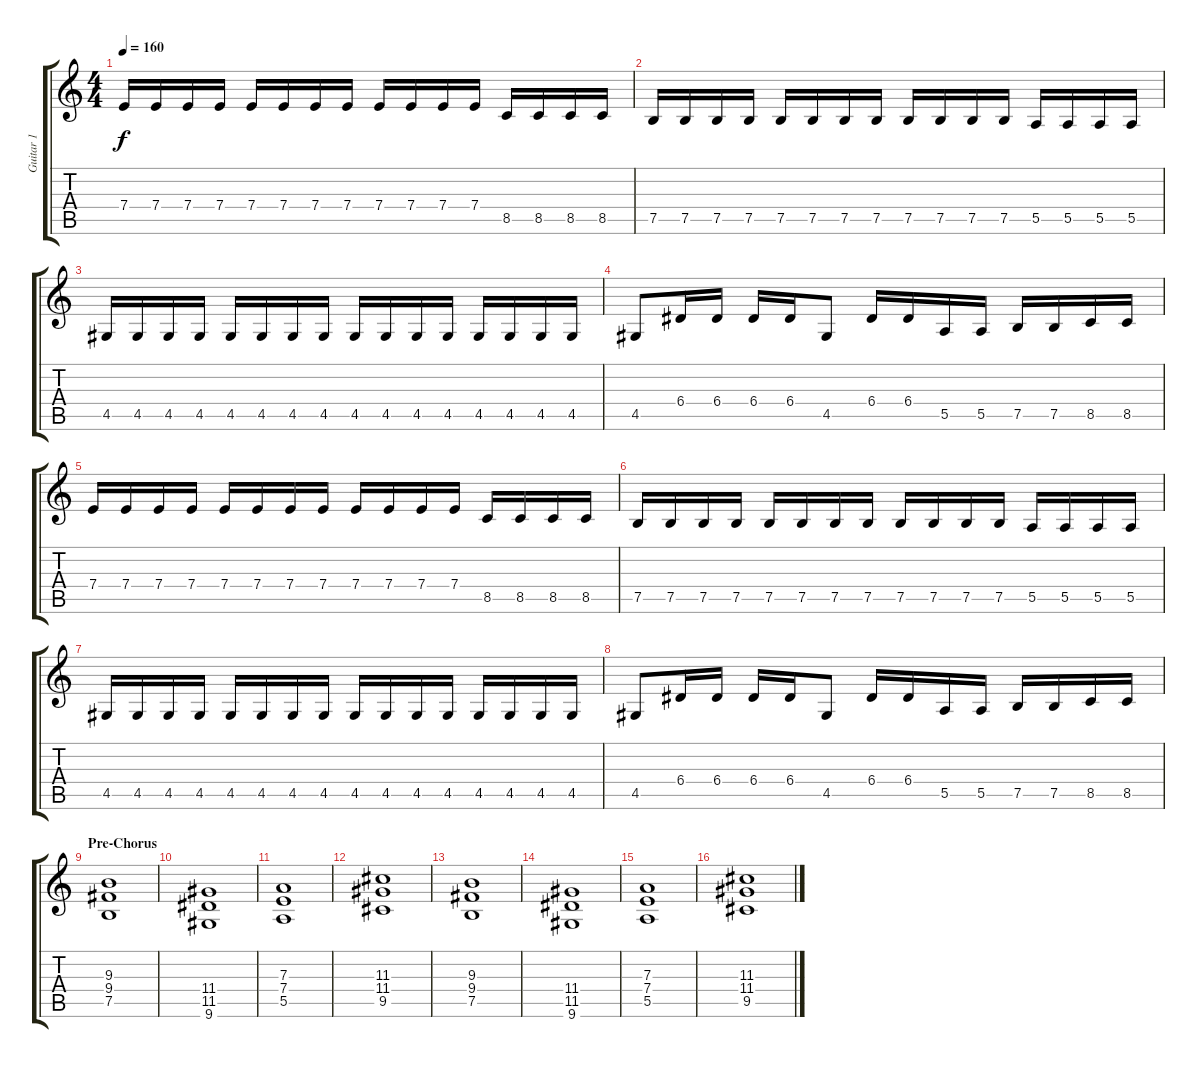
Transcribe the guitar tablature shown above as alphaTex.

\track ("Guitar 1" "Guitar 1") {instrument distortionguitar}
\staff {score tabs}
\tuning (B3 Gb3 D3 A2 E2 B1) {hide}
\ts (4 4)
\tempo 160
\clef g2
\ks c
7.4.16{dy f} 7.4.16 7.4.16 7.4.16 7.4.16 7.4.16 7.4.16 7.4.16 7.4.16 7.4.16 7.4.16 7.4.16 8.5.16 8.5.16 8.5.16 8.5.16 |
7.5.16 7.5.16 7.5.16 7.5.16 7.5.16 7.5.16 7.5.16 7.5.16 7.5.16 7.5.16 7.5.16 7.5.16 5.5.16 5.5.16 5.5.16 5.5.16 |
4.5.16 4.5.16 4.5.16 4.5.16 4.5.16 4.5.16 4.5.16 4.5.16 4.5.16 4.5.16 4.5.16 4.5.16 4.5.16 4.5.16 4.5.16 4.5.16 |
4.5.8 6.4.16 6.4.16 6.4.16 6.4.16 4.5.8 6.4.16 6.4.16 5.5.16 5.5.16 7.5.16 7.5.16 8.5.16 8.5.16 |
7.4.16 7.4.16 7.4.16 7.4.16 7.4.16 7.4.16 7.4.16 7.4.16 7.4.16 7.4.16 7.4.16 7.4.16 8.5.16 8.5.16 8.5.16 8.5.16 |
7.5.16 7.5.16 7.5.16 7.5.16 7.5.16 7.5.16 7.5.16 7.5.16 7.5.16 7.5.16 7.5.16 7.5.16 5.5.16 5.5.16 5.5.16 5.5.16 |
4.5.16 4.5.16 4.5.16 4.5.16 4.5.16 4.5.16 4.5.16 4.5.16 4.5.16 4.5.16 4.5.16 4.5.16 4.5.16 4.5.16 4.5.16 4.5.16 |
4.5.8 6.4.16 6.4.16 6.4.16 6.4.16 4.5.8 6.4.16 6.4.16 5.5.16 5.5.16 7.5.16 7.5.16 8.5.16 8.5.16 |
\section ("" "Pre-Chorus")
(9.3 9.4 7.5).1 |
(11.4 11.5 9.6).1 |
(7.3 7.4 5.5).1 |
(11.3 11.4 9.5).1 |
(9.3 9.4 7.5).1 |
(11.4 11.5 9.6).1 |
(7.3 7.4 5.5).1 |
(11.3 11.4 9.5).1
